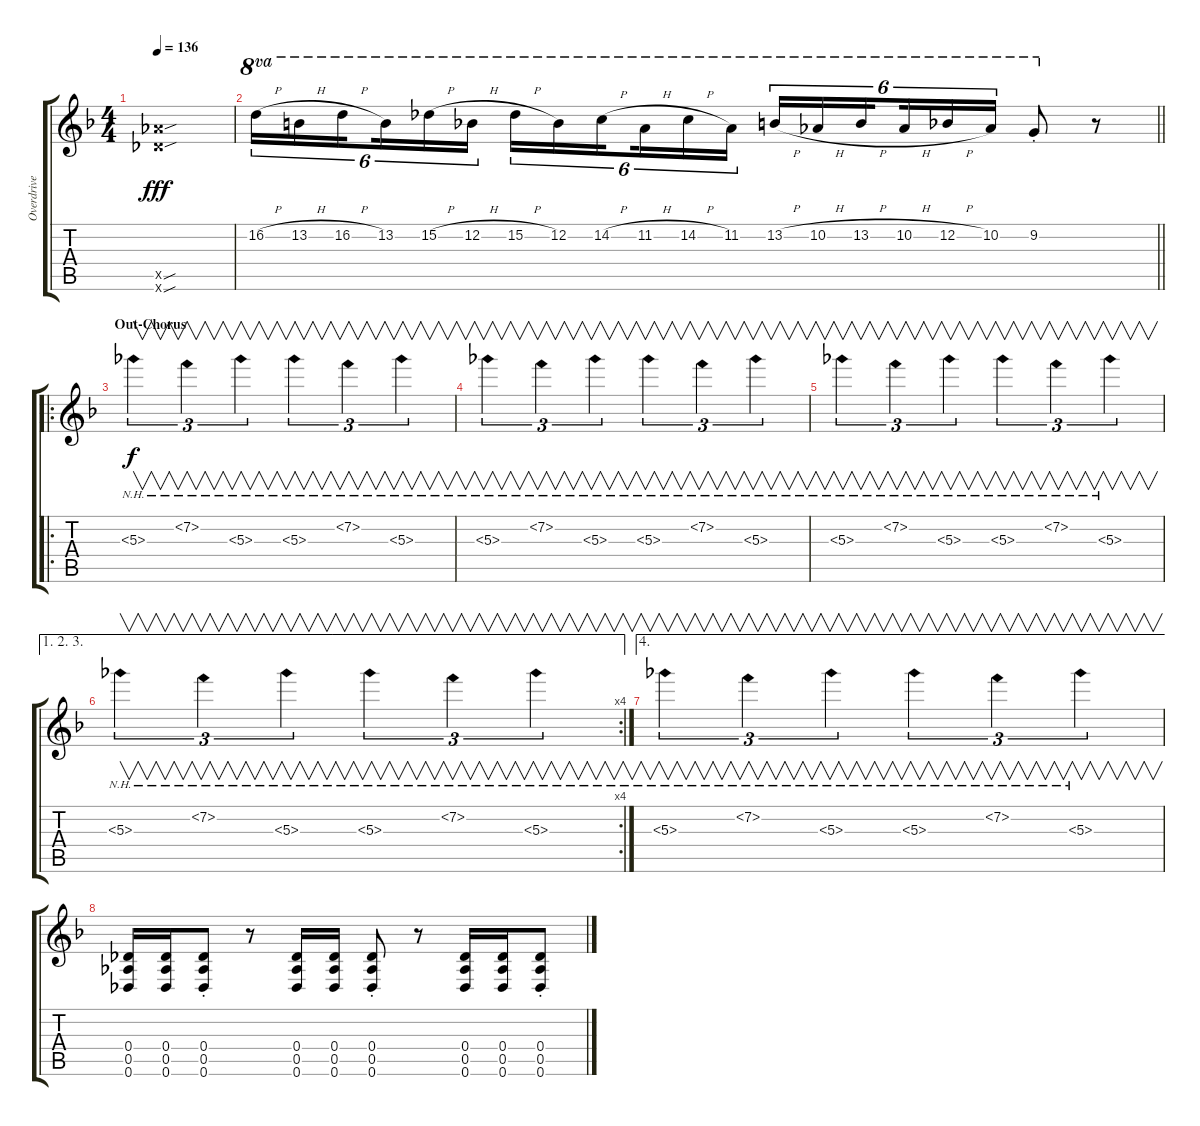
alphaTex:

\track ("Overdrive" "Overdrive") {instrument overdrivenguitar}
\staff {score tabs}
\tuning (Eb4 Bb3 Gb3 Db3 Ab2 Db2) {hide}
\ts (4 4)
\tempo 136
\clef g2
\ks f
(12.5{sou x} 12.6{sou x}).1{dy fff} |
\barLineRight lightlight
16.2{h}.16{tu (6 4) ot 8va} 13.2{h}.16{tu (6 4) ot 8va} 16.2{h}.16{tu (6 4) ot 8va beam splitsecondary} 13.2.16{tu (6 4) ot 8va} 15.2{h}.16{tu (6 4) ot 8va} 12.2{h}.16{tu (6 4) ot 8va} 15.2{h}.16{tu (6 4) ot 8va} 12.2.16{tu (6 4) ot 8va} 14.2{h}.16{tu (6 4) ot 8va beam splitsecondary} 11.2{h}.16{tu (6 4) ot 8va} 14.2{h}.16{tu (6 4) ot 8va} 11.2.16{tu (6 4) ot 8va} 13.2{h}.16{tu (6 4) ot 8va} 10.2{h}.16{tu (6 4) ot 8va} 13.2{h}.16{tu (6 4) ot 8va beam splitsecondary} 10.2{h}.16{tu (6 4) ot 8va} 12.2{h}.16{tu (6 4) ot 8va} 10.2.16{tu (6 4) ot 8va} 9.2{st}.8{ot 8va} r.8 |
\ro
\section ("" "Out-Chorus")
5.3{nh}.4{v tu (3 2) dy f} 7.2{nh}.4{v tu (3 2)} 5.3{nh}.4{v tu (3 2)} 5.3{nh}.4{v tu (3 2)} 7.2{nh}.4{v tu (3 2)} 5.3{nh}.4{v tu (3 2)} |
5.3{nh}.4{v tu (3 2)} 7.2{nh}.4{v tu (3 2)} 5.3{nh}.4{v tu (3 2)} 5.3{nh}.4{v tu (3 2)} 7.2{nh}.4{v tu (3 2)} 5.3{nh}.4{v tu (3 2)} |
5.3{nh}.4{v tu (3 2)} 7.2{nh}.4{v tu (3 2)} 5.3{nh}.4{v tu (3 2)} 5.3{nh}.4{v tu (3 2)} 7.2{nh}.4{v tu (3 2)} 5.3{nh}.4{v tu (3 2)} |
\ae (1 2 3)
\rc 4
5.3{nh}.4{v tu (3 2)} 7.2{nh}.4{v tu (3 2)} 5.3{nh}.4{v tu (3 2)} 5.3{nh}.4{v tu (3 2)} 7.2{nh}.4{v tu (3 2)} 5.3{nh}.4{v tu (3 2)} |
\ae 4
5.3{nh}.4{v tu (3 2)} 7.2{nh}.4{v tu (3 2)} 5.3{nh}.4{v tu (3 2)} 5.3{nh}.4{v tu (3 2)} 7.2{nh}.4{v tu (3 2)} 5.3{nh}.4{v tu (3 2)} |
(0.4 0.5 0.6).16 (0.4 0.5 0.6).16 (0.4{st} 0.5{st} 0.6{st}).8 r.8 (0.4 0.5 0.6).16 (0.4 0.5 0.6).16 (0.4{st} 0.5{st} 0.6{st}).8 r.8 (0.4 0.5 0.6).16 (0.4 0.5 0.6).16 (0.4{st} 0.5{st} 0.6{st}).8
